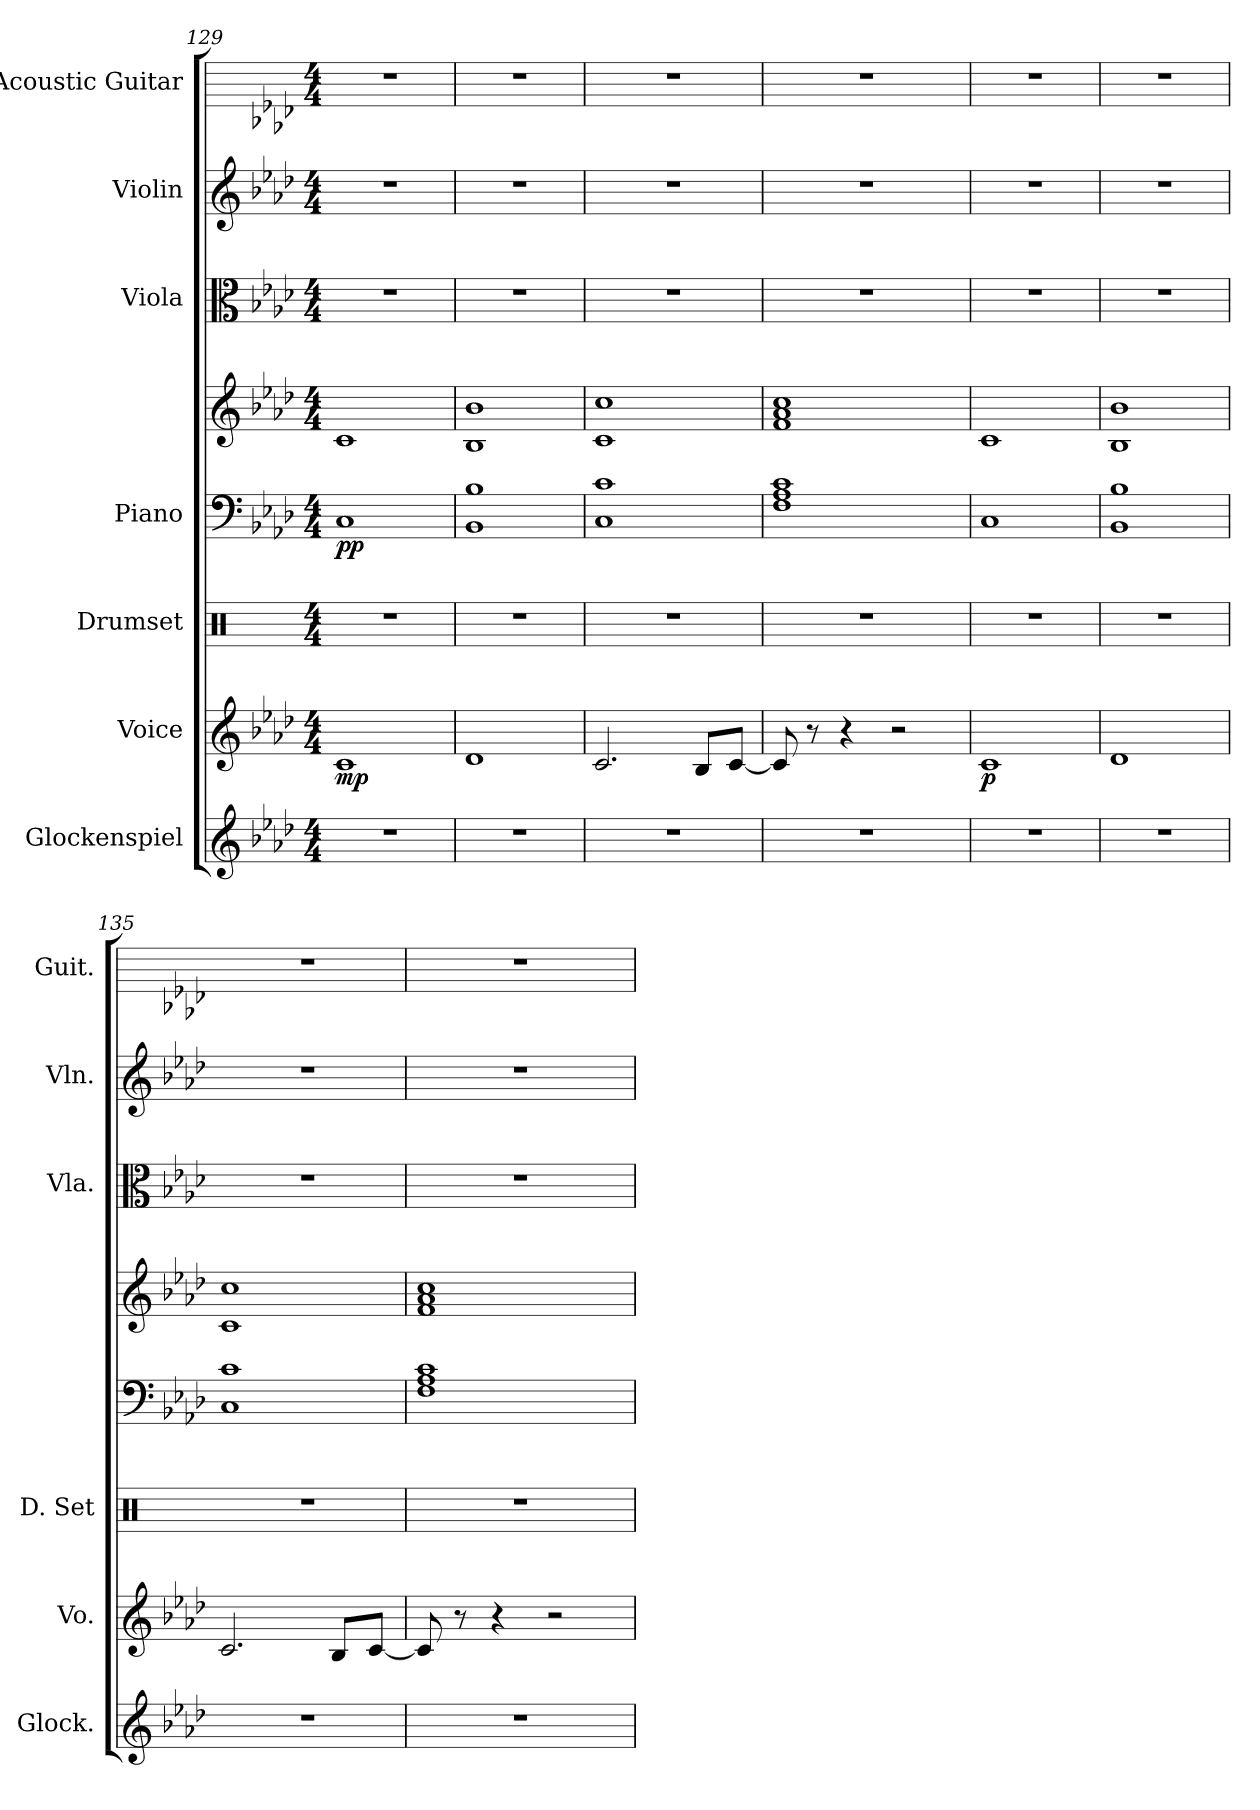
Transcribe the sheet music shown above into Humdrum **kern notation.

**kern	**kern	**dynam	**kern	**kern	**kern	**dynam	**kern	**kern	**kern
*part7	*part6	*part6	*part5	*part4	*part4	*part4	*part3	*part2	*part1
*staff8	*staff7	*staff7	*staff6	*staff5	*staff4	*staff4/5	*staff3	*staff2	*staff1
*I"Glockenspiel	*I"Voice	*	*I"Drumset	*I"Piano	*	*	*I"Viola	*I"Violin	*I"Acoustic Guitar
*I'Glock.	*I'Vo.	*	*I'D. Set	*	*	*	*I'Vla.	*I'Vln.	*I'Guit.
!!LO:PB:g=z
*clefG2	*clefG2	*	*clefX	*clefF4	*clefG2	*	*clefC3	*clefG2	*
*ITrd-14c-24	*	*	*	*	*	*	*	*	*
*k[b-e-a-d-]	*k[b-e-a-d-]	*	*k[]	*k[b-e-a-d-]	*k[b-e-a-d-]	*	*k[b-e-a-d-]	*k[b-e-a-d-]	*k[b-e-a-d-]
*M4/4	*M4/4	*	*M4/4	*M4/4	*M4/4	*	*M4/4	*M4/4	*M4/4
=129	=129	=129	=129	=129	=129	=129	=129	=129	=129
!	!	!LO:DY:b	!	!	!	!LO:DY:b=2	!	!	!
1r	1c	mp	1r	1C	1c	pp	1r	1r	1r
=130	=130	=130	=130	=130	=130	=130	=130	=130	=130
1r	1d-	.	1r	1BB- 1B-	1B- 1b-	.	1r	1r	1r
=131	=131	=131	=131	=131	=131	=131	=131	=131	=131
1r	2.c/	.	1r	1C 1c	1c 1cc	.	1r	1r	1r
.	8B-/L	.	.	.	.	.	.	.	.
.	[8c/J	.	.	.	.	.	.	.	.
=132	=132	=132	=132	=132	=132	=132	=132	=132	=132
1r	8c/]	.	1r	1F 1A- 1c	1f 1a- 1cc	.	1r	1r	1r
.	8r	.	.	.	.	.	.	.	.
.	4r	.	.	.	.	.	.	.	.
.	2r	.	.	.	.	.	.	.	.
=133	=133	=133	=133	=133	=133	=133	=133	=133	=133
!	!	!LO:DY:b	!	!	!	!	!	!	!
1r	1c	p	1r	1C	1c	.	1r	1r	1r
=134	=134	=134	=134	=134	=134	=134	=134	=134	=134
1r	1d-	.	1r	1BB- 1B-	1B- 1b-	.	1r	1r	1r
=135	=135	=135	=135	=135	=135	=135	=135	=135	=135
1r	2.c/	.	1r	1C 1c	1c 1cc	.	1r	1r	1r
.	8B-/L	.	.	.	.	.	.	.	.
.	[8c/J	.	.	.	.	.	.	.	.
=136	=136	=136	=136	=136	=136	=136	=136	=136	=136
1r	8c/]	.	1r	1F 1A- 1c	1f 1a- 1cc	.	1r	1r	1r
.	8r	.	.	.	.	.	.	.	.
.	4r	.	.	.	.	.	.	.	.
.	2r	.	.	.	.	.	.	.	.
=	=	=	=	=	=	=	=	=	=
*-	*-	*-	*-	*-	*-	*-	*-	*-	*-
